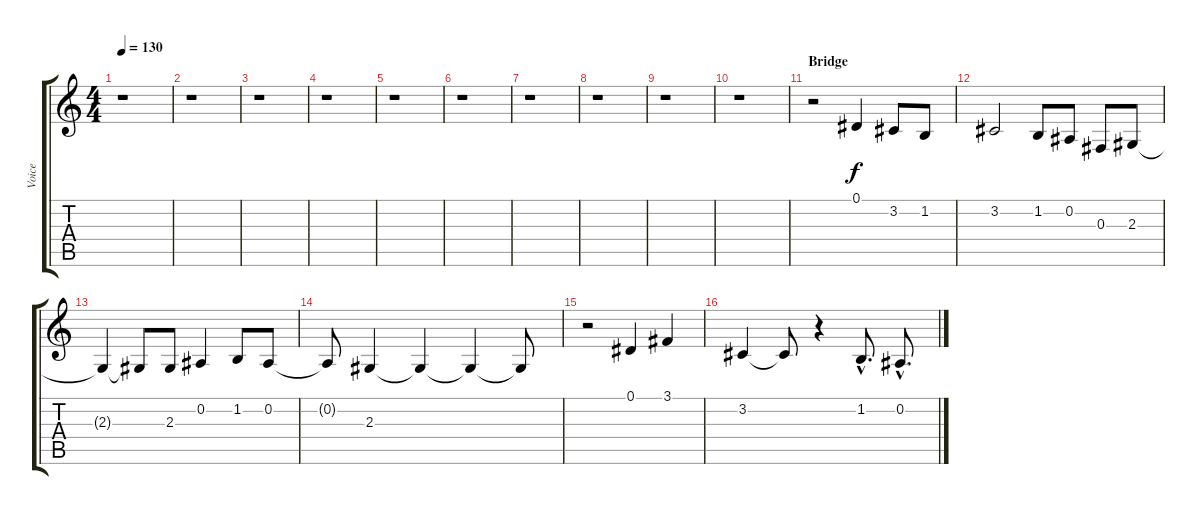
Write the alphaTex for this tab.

\track ("Voice" "Voice") {instrument tenorsax}
\staff {score tabs}
\tuning (Eb4 Bb3 Gb3 Db3 Ab2 Eb2) {hide}
\ts (4 4)
\tempo 130
\clef g2
\ks c
r.1{dy f} |
r.1 |
r.1 |
r.1 |
r.1 |
r.1 |
r.1 |
r.1 |
r.1 |
r.1 |
\section ("" "Bridge")
r.2 0.1.4 3.2.8 1.2.8 |
3.2.2 1.2.8 0.2.8 0.3.8 2.3.8 |
2.3{t}.4 2.3{t}.8 2.3.8 0.2.4 1.2.8 0.2.8 |
0.2{t}.8 2.3.4 2.3{t}.4 2.3{t}.4 2.3{t}.8 |
r.2 0.1.4 3.1.4 |
3.2.4 3.2{t}.8 r.4 1.2{hac}.8{d} 0.2{hac}.8{d}
